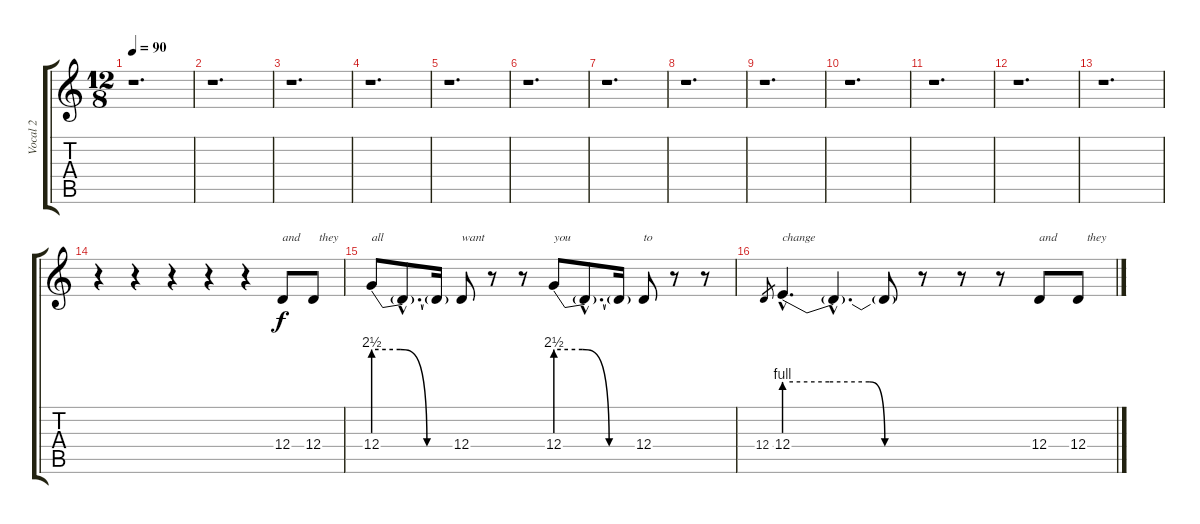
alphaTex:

\track ("Vocal 2" "Vocal 2") {instrument lead1square}
\staff {score tabs}
\tuning (E4 B3 G3 D3 A2 E2) {hide}
\ts (12 8)
\tempo 90
\clef g2
\ks c
r.1{d dy f instrument lead1square} |
r.1{d} |
r.1{d} |
r.1{d} |
r.1{d} |
r.1{d} |
r.1{d} |
r.1{d} |
r.1{d} |
r.1{d} |
r.1{d} |
r.1{d} |
r.1{d} |
r.4 r.4 r.4 r.4 r.4 12.4.8{txt "and "} 12.4.8{txt "  they"} |
12.4{be (custom 0 10 20 10 40 0 60 0)}.8{txt "all"} 12.4{hac t}.8{d} 12.4{t}.16 12.4.8{txt "want"} r.8 r.8 12.4{be (custom 0 10 20 10 40 0 60 0)}.8{txt "you"} 12.4{hac t}.8{d} 12.4{t}.16 12.4.8{txt "to"} r.8 r.8 |
12.4.8{gr} 12.4{be (custom 0 4 20 4 38 4 45 0 60 0) hac}.4{d txt "change"} 12.4{hac t}.4{d} 12.4{t}.8 r.8 r.8 r.8 12.4.8{txt "and"} 12.4.8{txt "   they"}
